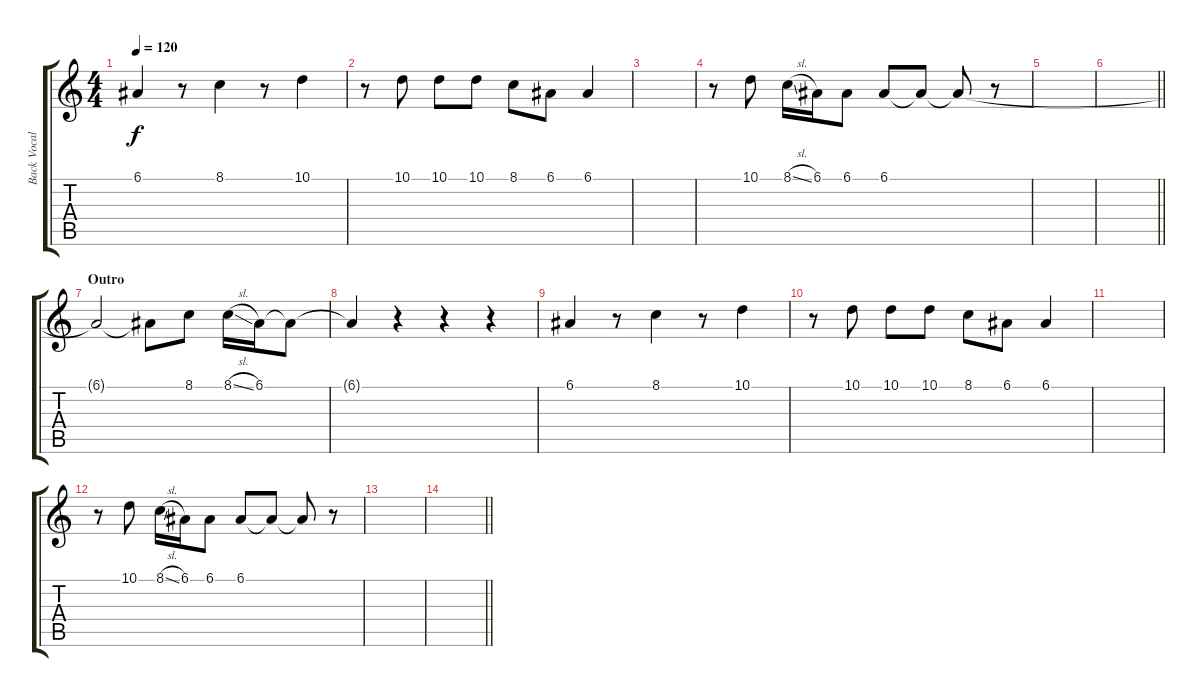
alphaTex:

\track ("Back Vocals" "Back Vocal") {instrument tenorsax}
\staff {score tabs}
\tuning (E4 B3 G3 D3 A2 E2) {hide}
\ts (4 4)
\tempo 120
\clef g2
\ks c
6.1.4{dy f} r.8 8.1.4 r.8 10.1.4 |
r.8 10.1.8 10.1.8 10.1.8 8.1.8 6.1.8 6.1.4 |
|
r.8 10.1.8 8.1{sl}.16 6.1.16 6.1.8 6.1.8 6.1{t}.8 6.1{t}.8 r.8 |
|
\barLineRight lightlight
|
\section ("" "Outro")
6.1{t}.2 6.1{t}.8 8.1.8 8.1{sl}.16 6.1.16 6.1{t}.8 |
6.1{t}.4 r.4 r.4 r.4 |
6.1.4 r.8 8.1.4 r.8 10.1.4 |
r.8 10.1.8 10.1.8 10.1.8 8.1.8 6.1.8 6.1.4 |
|
r.8 10.1.8 8.1{sl}.16 6.1.16 6.1.8 6.1.8 6.1{t}.8 6.1{t}.8 r.8 |
|
\barLineRight lightlight
